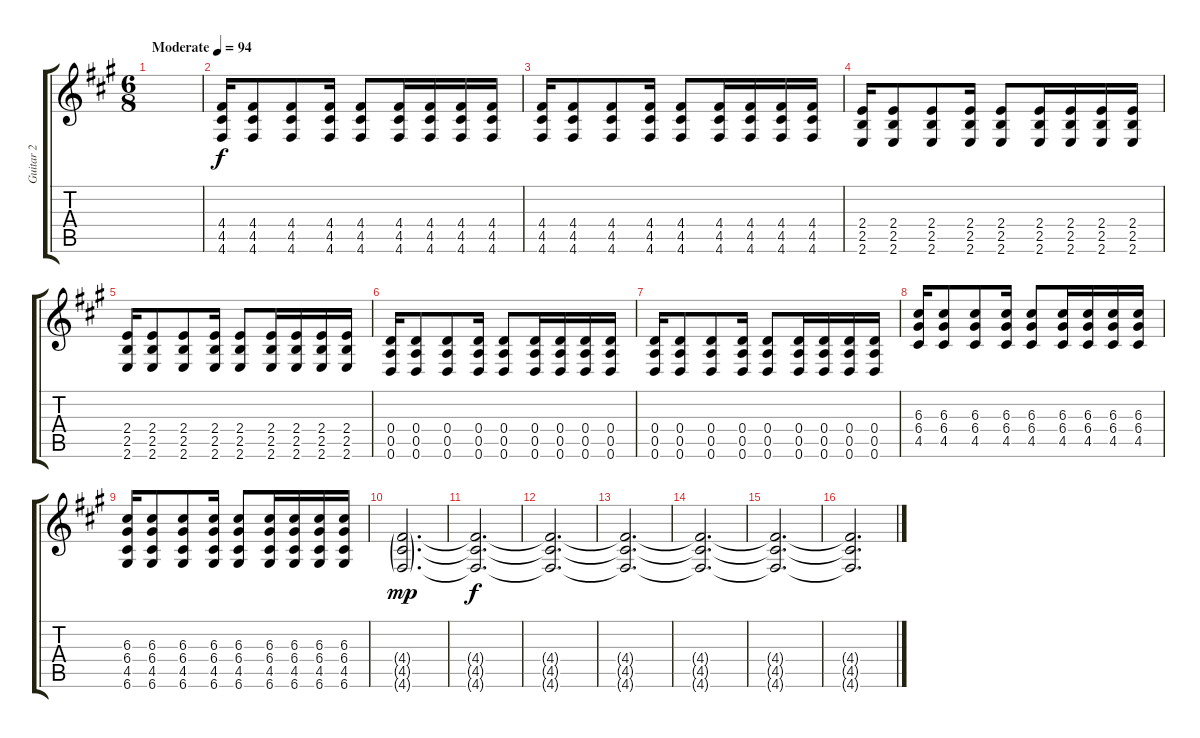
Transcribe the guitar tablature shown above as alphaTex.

\track ("Guitar 2" "Guitar 2") {instrument distortionguitar}
\staff {score tabs}
\tuning (E4 B3 G3 D3 A2 D2) {hide}
\ts (6 8)
\tempo (94 "Moderate")
\clef g2
\ks a
|
(4.4 4.5 4.6).16 (4.4 4.5 4.6).8 (4.4 4.5 4.6).8 (4.4 4.5 4.6).16 (4.4 4.5 4.6).8 (4.4 4.5 4.6).16 (4.4 4.5 4.6).16 (4.4 4.5 4.6).16 (4.4 4.5 4.6).16 |
(4.4 4.5 4.6).16 (4.4 4.5 4.6).8 (4.4 4.5 4.6).8 (4.4 4.5 4.6).16 (4.4 4.5 4.6).8 (4.4 4.5 4.6).16 (4.4 4.5 4.6).16 (4.4 4.5 4.6).16 (4.4 4.5 4.6).16 |
(2.4 2.5 2.6).16 (2.4 2.5 2.6).8 (2.4 2.5 2.6).8 (2.4 2.5 2.6).16 (2.4 2.5 2.6).8 (2.4 2.5 2.6).16 (2.4 2.5 2.6).16 (2.4 2.5 2.6).16 (2.4 2.5 2.6).16 |
(2.4 2.5 2.6).16 (2.4 2.5 2.6).8 (2.4 2.5 2.6).8 (2.4 2.5 2.6).16 (2.4 2.5 2.6).8 (2.4 2.5 2.6).16 (2.4 2.5 2.6).16 (2.4 2.5 2.6).16 (2.4 2.5 2.6).16 |
(0.4 0.5 0.6).16 (0.4 0.5 0.6).8 (0.4 0.5 0.6).8 (0.4 0.5 0.6).16 (0.4 0.5 0.6).8 (0.4 0.5 0.6).16 (0.4 0.5 0.6).16 (0.4 0.5 0.6).16 (0.4 0.5 0.6).16 |
(0.4 0.5 0.6).16 (0.4 0.5 0.6).8 (0.4 0.5 0.6).8 (0.4 0.5 0.6).16 (0.4 0.5 0.6).8 (0.4 0.5 0.6).16 (0.4 0.5 0.6).16 (0.4 0.5 0.6).16 (0.4 0.5 0.6).16 |
(6.3 6.4 4.5).16 (6.3 6.4 4.5).8 (6.3 6.4 4.5).8 (6.3 6.4 4.5).16 (6.3 6.4 4.5).8 (6.3 6.4 4.5).16 (6.3 6.4 4.5).16 (6.3 6.4 4.5).16 (6.3 6.4 4.5).16 |
(6.3 6.4 4.5 6.6).16 (6.3 6.4 4.5 6.6).8 (6.3 6.4 4.5 6.6).8 (6.3 6.4 4.5 6.6).16 (6.3 6.4 4.5 6.6).8 (6.3 6.4 4.5 6.6).16 (6.3 6.4 4.5 6.6).16 (6.3 6.4 4.5 6.6).16 (6.3 6.4 4.5 6.6).16 |
(4.4{g} 4.5{g} 4.6{g}).2{d dy mp} |
(4.4{t} 4.5{t} 4.6{t}).2{d dy f} |
(4.4{t} 4.5{t} 4.6{t}).2{d} |
(4.4{t} 4.5{t} 4.6{t}).2{d} |
(4.4{t} 4.5{t} 4.6{t}).2{d} |
(4.4{t} 4.5{t} 4.6{t}).2{d} |
(4.4{t} 4.5{t} 4.6{t}).2{d}
